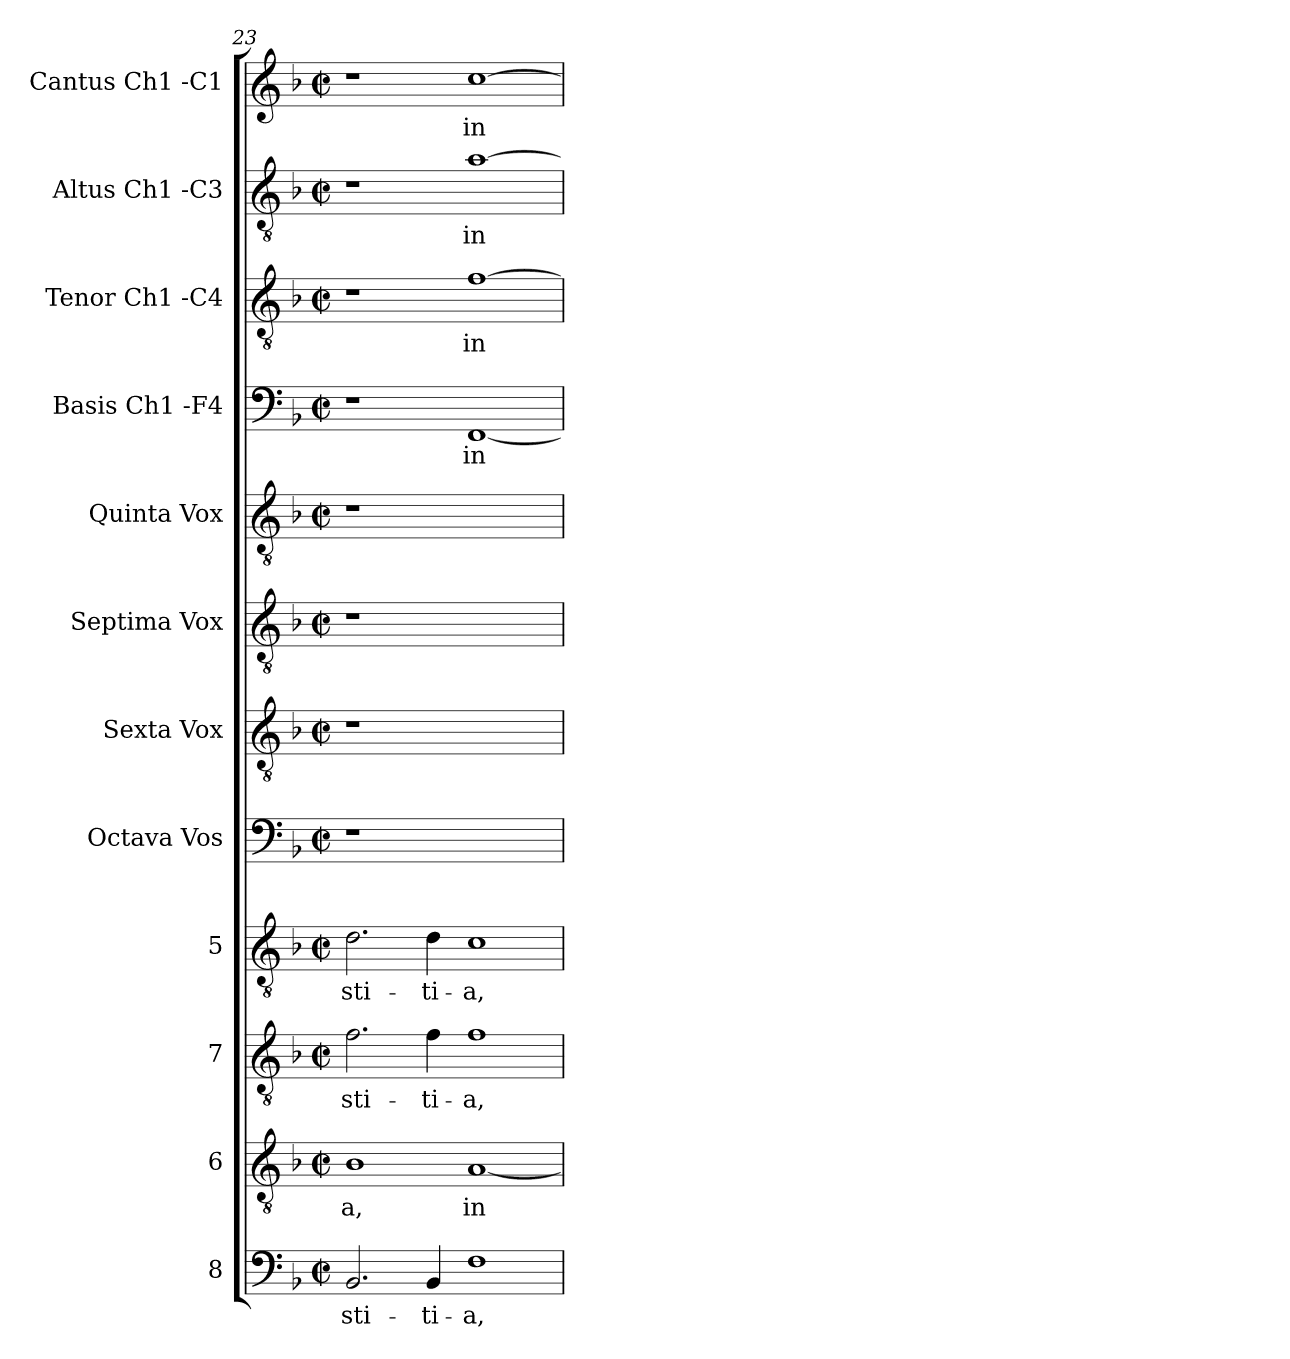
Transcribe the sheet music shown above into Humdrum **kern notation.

**kern	**text	**kern	**text	**kern	**text	**kern	**text	**kern	**kern	**kern	**kern	**kern	**text	**kern	**text	**kern	**text	**kern	**text
*part12	*part12	*part11	*part11	*part10	*part10	*part9	*part9	*part8	*part7	*part6	*part5	*part4	*part4	*part3	*part3	*part2	*part2	*part1	*part1
*staff12	*staff12	*staff11	*staff11	*staff10	*staff10	*staff9	*staff9	*staff8	*staff7	*staff6	*staff5	*staff4	*staff4	*staff3	*staff3	*staff2	*staff2	*staff1	*staff1
*I"8	*	*I"6	*	*I"7	*	*I"5	*	*I"Octava  Vos	*I"Sexta  Vox	*I"Septima  Vox	*I"Quinta  Vox	*I"Basis  Ch1 -F4	*	*I"Tenor  Ch1 -C4	*	*I"Altus  Ch1 -C3	*	*I"Cantus  Ch1 -C1	*
*	*	*	*	*	*	*	*	*	*	*	*	*I'B	*	*I'T	*	*I'A	*	*I'C	*
*clefF4	*	*clefGv2	*	*clefGv2	*	*clefGv2	*	*clefF4	*clefGv2	*clefGv2	*clefGv2	*clefF4	*	*clefGv2	*	*clefGv2	*	*clefG2	*
*k[b-]	*	*k[b-]	*	*k[b-]	*	*k[b-]	*	*k[b-]	*k[b-]	*k[b-]	*k[b-]	*k[b-]	*	*k[b-]	*	*k[b-]	*	*k[b-]	*
*F:	*	*F:	*	*F:	*	*F:	*	*F:	*F:	*F:	*F:	*F:	*	*F:	*	*F:	*	*F:	*
*M2/2	*	*M2/2	*	*M2/2	*	*M2/2	*	*M2/2	*M2/2	*M2/2	*M2/2	*M2/2	*	*M2/2	*	*M2/2	*	*M2/2	*
*met(c|)	*	*met(c|)	*	*met(c|)	*	*met(c|)	*	*met(c|)	*met(c|)	*met(c|)	*met(c|)	*met(c|)	*	*met(c|)	*	*met(c|)	*	*met(c|)	*
=23	=23	=23	=23	=23	=23	=23	=23	=23	=23	=23	=23	=23	=23	=23	=23	=23	=23	=23	=23
!	!LO:LY:b:cj	!	!LO:LY:b:cj	!	!LO:LY:b:cj	!	!LO:LY:b:cj	!	!	!	!	!	!	!	!	!	!	!	!
2.BB-/	-sti-	1B-	-a,	2.f\	-sti-	2.d\	-sti-	1r	1r	1r	1r	1r	.	1r	.	1r	.	1r	.
!	!LO:LY:b:cj	!	!	!	!LO:LY:b:cj	!	!LO:LY:b:cj	!	!	!	!	!	!	!	!	!	!	!	!
4BB-/	-ti-	.	.	4f\	-ti-	4d\	-ti-	.	.	.	.	.	.	.	.	.	.	.	.
!	!LO:LY:b:cj	!	!LO:LY:b:cj	!	!LO:LY:b:cj	!	!LO:LY:b:cj	!	!	!	!	!	!LO:LY:b:cj	!	!LO:LY:b:cj	!	!LO:LY:b:cj	!	!LO:LY:b:cj
1F	-a,	[>1A	in	1f	-a,	1c	-a,	1ryy	1ryy	1ryy	1ryy	[>1FF	in	[>1f	in	[>1a	in	[>1cc	in
=	=	=	=	=	=	=	=	=	=	=	=	=	=	=	=	=	=	=	=
*-	*-	*-	*-	*-	*-	*-	*-	*-	*-	*-	*-	*-	*-	*-	*-	*-	*-	*-	*-
